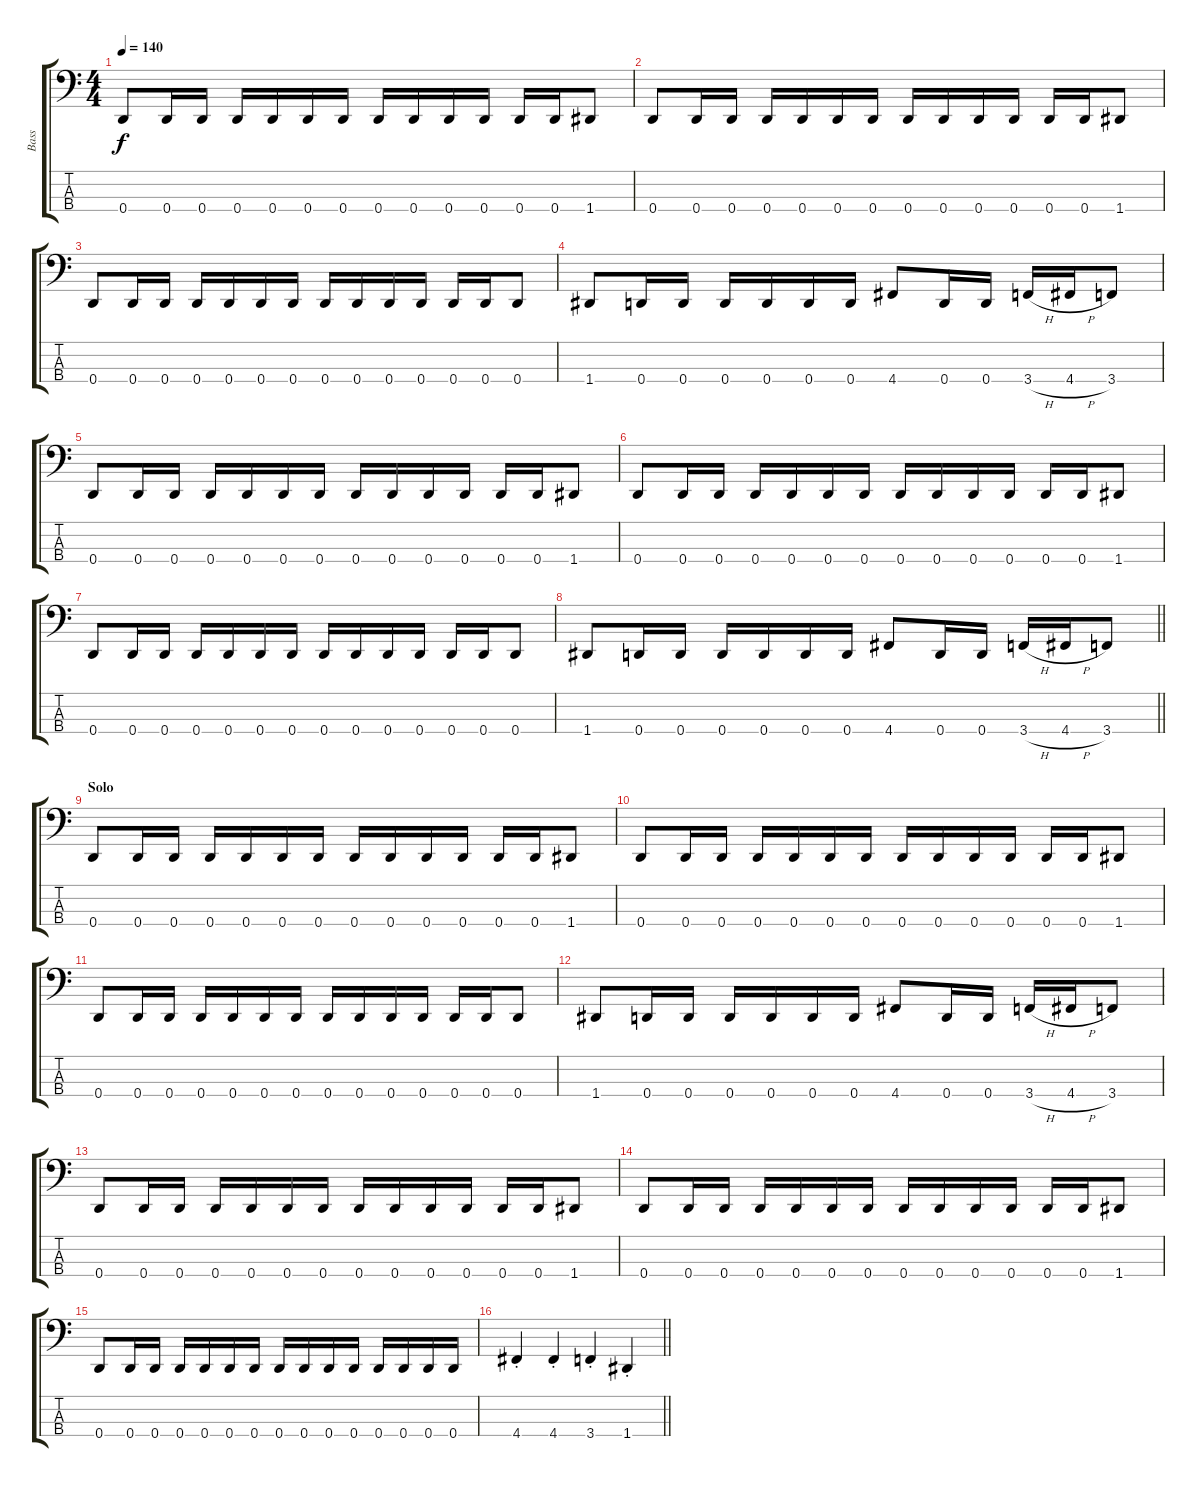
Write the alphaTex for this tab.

\track ("Bass" "Bass") {instrument electricbassfinger}
\staff {score tabs}
\tuning (G2 D2 A1 D1) {hide}
\ts (4 4)
\tempo 140
\clef f4
\ks c
0.4.8{dy f} 0.4.16 0.4.16 0.4.16 0.4.16 0.4.16 0.4.16 0.4.16 0.4.16 0.4.16 0.4.16 0.4.16 0.4.16 1.4.8 |
0.4.8 0.4.16 0.4.16 0.4.16 0.4.16 0.4.16 0.4.16 0.4.16 0.4.16 0.4.16 0.4.16 0.4.16 0.4.16 1.4.8 |
0.4.8 0.4.16 0.4.16 0.4.16 0.4.16 0.4.16 0.4.16 0.4.16 0.4.16 0.4.16 0.4.16 0.4.16 0.4.16 0.4.8 |
1.4.8 0.4.16 0.4.16 0.4.16 0.4.16 0.4.16 0.4.16 4.4.8 0.4.16 0.4.16 3.4{h}.16 4.4{h}.16 3.4.8 |
0.4.8 0.4.16 0.4.16 0.4.16 0.4.16 0.4.16 0.4.16 0.4.16 0.4.16 0.4.16 0.4.16 0.4.16 0.4.16 1.4.8 |
0.4.8 0.4.16 0.4.16 0.4.16 0.4.16 0.4.16 0.4.16 0.4.16 0.4.16 0.4.16 0.4.16 0.4.16 0.4.16 1.4.8 |
0.4.8 0.4.16 0.4.16 0.4.16 0.4.16 0.4.16 0.4.16 0.4.16 0.4.16 0.4.16 0.4.16 0.4.16 0.4.16 0.4.8 |
\barLineRight lightlight
1.4.8 0.4.16 0.4.16 0.4.16 0.4.16 0.4.16 0.4.16 4.4.8 0.4.16 0.4.16 3.4{h}.16 4.4{h}.16 3.4.8 |
\section ("" "Solo")
0.4.8 0.4.16 0.4.16 0.4.16 0.4.16 0.4.16 0.4.16 0.4.16 0.4.16 0.4.16 0.4.16 0.4.16 0.4.16 1.4.8 |
0.4.8 0.4.16 0.4.16 0.4.16 0.4.16 0.4.16 0.4.16 0.4.16 0.4.16 0.4.16 0.4.16 0.4.16 0.4.16 1.4.8 |
0.4.8 0.4.16 0.4.16 0.4.16 0.4.16 0.4.16 0.4.16 0.4.16 0.4.16 0.4.16 0.4.16 0.4.16 0.4.16 0.4.8 |
1.4.8 0.4.16 0.4.16 0.4.16 0.4.16 0.4.16 0.4.16 4.4.8 0.4.16 0.4.16 3.4{h}.16 4.4{h}.16 3.4.8 |
0.4.8 0.4.16 0.4.16 0.4.16 0.4.16 0.4.16 0.4.16 0.4.16 0.4.16 0.4.16 0.4.16 0.4.16 0.4.16 1.4.8 |
0.4.8 0.4.16 0.4.16 0.4.16 0.4.16 0.4.16 0.4.16 0.4.16 0.4.16 0.4.16 0.4.16 0.4.16 0.4.16 1.4.8 |
0.4.8 0.4.16 0.4.16 0.4.16 0.4.16 0.4.16 0.4.16 0.4.16 0.4.16 0.4.16 0.4.16 0.4.16 0.4.16 0.4.16 0.4.16 |
\barLineRight lightlight
4.4{st}.4 4.4{st}.4 3.4{st}.4 1.4{st}.4
